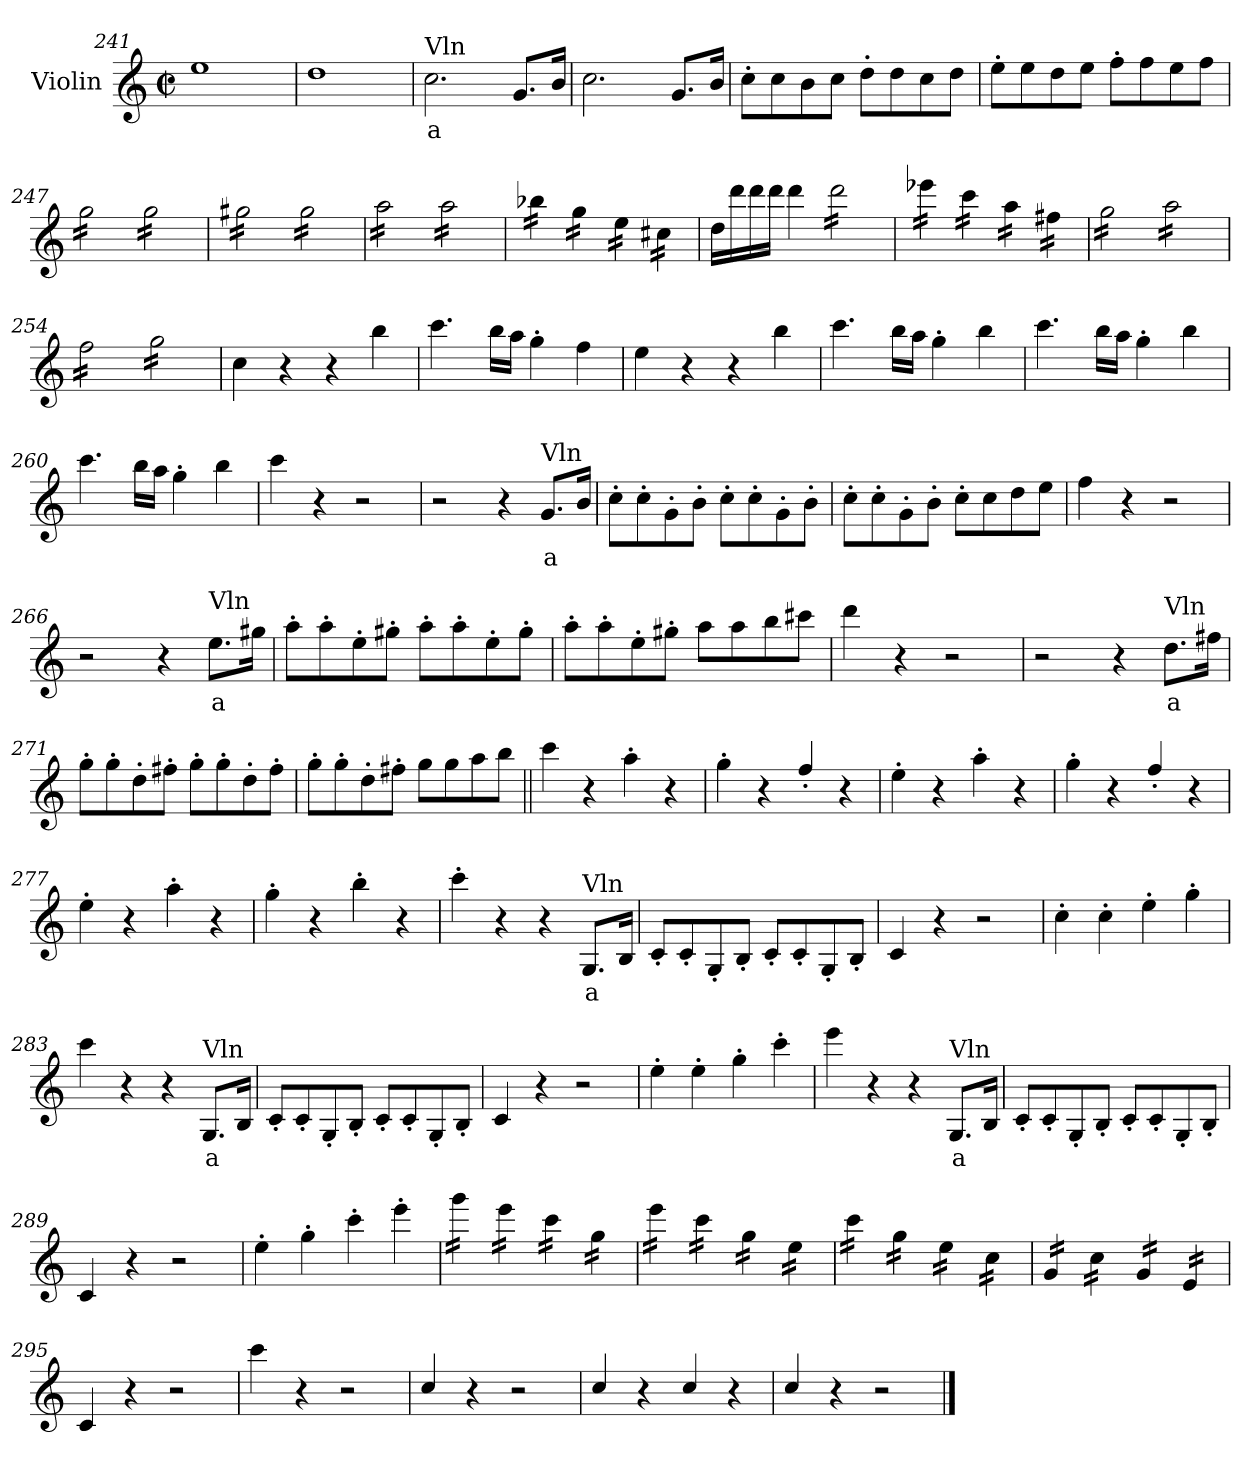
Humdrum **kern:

**kern	**text
*part1	*part1
*staff1	*staff1
*I"Violin	*
*I'Vln	*
*clefG2	*
*k[]	*
*M2/2	*
*met(c|)	*
=241	=241
1ee	.
=242	=242
1dd	.
=243	=243
!LO:TX:a:t=Vln	!
!	!LO:LY:b:color=#FF0000
2.cc	a
8.g/L	.
16b/Jk	.
=244	=244
2.cc	.
8.g/L	.
16b/Jk	.
!!LO:PB:g=z
=245	=245
8cc'\L	.
8cc\	.
8b\	.
8cc\J	.
8dd'\L	.
8dd\	.
8cc\	.
8dd\J	.
=246	=246
8ee'\L	.
8ee\	.
8dd\	.
8ee\J	.
8ff'\L	.
8ff\	.
8ee\	.
8ff\J	.
=247	=247
*tremolo	*
16ggLL	.
16gg	.
16gg	.
16gg	.
16gg	.
16gg	.
16gg	.
16ggJJ	.
16ggLL	.
16gg	.
16gg	.
16gg	.
16gg	.
16gg	.
16gg	.
16ggJJ	.
=248	=248
16gg#XLL	.
16gg#X	.
16gg#X	.
16gg#X	.
16gg#X	.
16gg#X	.
16gg#X	.
16gg#XJJ	.
16gg#LL	.
16gg#	.
16gg#	.
16gg#	.
16gg#	.
16gg#	.
16gg#	.
16gg#JJ	.
=249	=249
16aaLL	.
16aa	.
16aa	.
16aa	.
16aa	.
16aa	.
16aa	.
16aaJJ	.
16aaLL	.
16aa	.
16aa	.
16aa	.
16aa	.
16aa	.
16aa	.
16aaJJ	.
=250	=250
16bb-XLL	.
16bb-X	.
16bb-X	.
16bb-XJJ	.
16ggLL	.
16gg	.
16gg	.
16ggJJ	.
16eeLL	.
16ee	.
16ee	.
16eeJJ	.
16cc#XLL	.
16cc#X	.
16cc#X	.
16cc#XJJ	.
*Xtremolo	*
=251	=251
16dd\LL	.
16ddd\	.
16ddd\	.
16ddd\JJ	.
4ddd	.
*tremolo	*
16dddLL	.
16ddd	.
16ddd	.
16ddd	.
16ddd	.
16ddd	.
16ddd	.
16dddJJ	.
=252	=252
16eee-XLL	.
16eee-X	.
16eee-X	.
16eee-XJJ	.
16cccLL	.
16ccc	.
16ccc	.
16cccJJ	.
16aaLL	.
16aa	.
16aa	.
16aaJJ	.
16ff#XLL	.
16ff#X	.
16ff#X	.
16ff#XJJ	.
=253	=253
16ggLL	.
16gg	.
16gg	.
16gg	.
16gg	.
16gg	.
16gg	.
16ggJJ	.
16aaLL	.
16aa	.
16aa	.
16aa	.
16aa	.
16aa	.
16aa	.
16aaJJ	.
=254	=254
16ffLL	.
16ff	.
16ff	.
16ff	.
16ff	.
16ff	.
16ff	.
16ffJJ	.
16ggLL	.
16gg	.
16gg	.
16gg	.
16gg	.
16gg	.
16gg	.
16ggJJ	.
*Xtremolo	*
!!LO:PB:g=z
=255	=255
4cc	.
4r	.
4r	.
4bb	.
=256	=256
4.ccc	.
16bb\LL	.
16aa\JJ	.
4gg'	.
4ff	.
=257	=257
4ee	.
4r	.
4r	.
4bb	.
=258	=258
4.ccc	.
16bb\LL	.
16aa\JJ	.
4gg'	.
4bb	.
=259	=259
4.ccc	.
16bb\LL	.
16aa\JJ	.
4gg'	.
4bb	.
=260	=260
4.ccc	.
16bb\LL	.
16aa\JJ	.
4gg'	.
4bb\	.
=261	=261
4ccc\	.
4r	.
2r	.
=262	=262
2r	.
4r	.
!LO:TX:a:t=Vln	!
!	!LO:LY:b:color=#FF0000
8.g/L	a
16b/Jk	.
!!LO:PB:g=z
=263	=263
8cc'\L	.
8cc'\	.
8g'\	.
8b'\J	.
8cc'\L	.
8cc'\	.
8g'\	.
8b'\J	.
=264	=264
8cc'\L	.
8cc'\	.
8g'\	.
8b'\J	.
8cc'\L	.
8cc\	.
8dd\	.
8ee\J	.
=265	=265
4ff	.
4r	.
2r	.
=266	=266
2r	.
4r	.
!LO:TX:a:t=Vln	!
!	!LO:LY:b:color=#FF0000
8.ee\L	a
16gg#X\Jk	.
=267	=267
8aa'\L	.
8aa'\	.
8ee'\	.
8gg#X'\J	.
8aa'\L	.
8aa'\	.
8ee'\	.
8gg#'\J	.
=268	=268
8aa'\L	.
8aa'\	.
8ee'\	.
8gg#X'\J	.
8aa\L	.
8aa\	.
8bb\	.
8ccc#X\J	.
=269	=269
4ddd	.
4r	.
2r	.
=270	=270
2r	.
4r	.
!LO:TX:a:t=Vln	!
!	!LO:LY:b:color=#FF0000
8.dd\L	a
16ff#X\Jk	.
!!LO:PB:g=z
=271	=271
8gg'\L	.
8gg'\	.
8dd'\	.
8ff#X'\J	.
8gg'\L	.
8gg'\	.
8dd'\	.
8ff#'\J	.
=272	=272
8gg'\L	.
8gg'\	.
8dd'\	.
8ff#X'\J	.
8gg\L	.
8gg\	.
8aa\	.
8bb\J	.
=273||	=273||
4ccc	.
4r	.
4aa'\	.
4r	.
=274	=274
4gg'\	.
4r	.
4ff'/	.
4r	.
=275	=275
4ee'\	.
4r	.
4aa'\	.
4r	.
=276	=276
4gg'\	.
4r	.
4ff'/	.
4r	.
=277	=277
4ee'\	.
4r	.
4aa'\	.
4r	.
=278	=278
4gg'\	.
4r	.
4bb'\	.
4r	.
=279	=279
4ccc'\	.
4r	.
4r	.
!LO:TX:a:t=Vln	!
!	!LO:LY:b:color=#FF0000
8.G/L	a
16B/Jk	.
=280	=280
8c'/L	.
8c'/	.
8G'/	.
8B'/J	.
8c'/L	.
8c'/	.
8G'/	.
8B'/J	.
!!LO:PB:g=z
=281	=281
4c	.
4r	.
2r	.
=282	=282
4cc'	.
4cc'	.
4ee'	.
4gg'	.
=283	=283
4ccc	.
4r	.
4r	.
!LO:TX:a:t=Vln	!
!	!LO:LY:b:color=#FF0000
8.G/L	a
16B/Jk	.
=284	=284
8c'/L	.
8c'/	.
8G'/	.
8B'/J	.
8c'/L	.
8c'/	.
8G'/	.
8B'/J	.
=285	=285
4c	.
4r	.
2r	.
=286	=286
4ee'	.
4ee'	.
4gg'	.
4ccc'	.
=287	=287
4eee	.
4r	.
4r	.
!LO:TX:a:t=Vln	!
!	!LO:LY:b:color=#FF0000
8.G/L	a
16B/Jk	.
=288	=288
8c'/L	.
8c'/	.
8G'/	.
8B'/J	.
8c'/L	.
8c'/	.
8G'/	.
8B'/J	.
=289	=289
4c	.
4r	.
2r	.
=290	=290
4ee'	.
4gg'	.
4ccc'	.
4eee'	.
!!LO:PB:g=z
=291	=291
*tremolo	*
16gggLL	.
16ggg	.
16ggg	.
16gggJJ	.
16eeeLL	.
16eee	.
16eee	.
16eeeJJ	.
16cccLL	.
16ccc	.
16ccc	.
16cccJJ	.
16ggLL	.
16gg	.
16gg	.
16ggJJ	.
=292	=292
16eeeLL	.
16eee	.
16eee	.
16eeeJJ	.
16cccLL	.
16ccc	.
16ccc	.
16cccJJ	.
16ggLL	.
16gg	.
16gg	.
16ggJJ	.
16eeLL	.
16ee	.
16ee	.
16eeJJ	.
=293	=293
16cccLL	.
16ccc	.
16ccc	.
16cccJJ	.
16ggLL	.
16gg	.
16gg	.
16ggJJ	.
16eeLL	.
16ee	.
16ee	.
16eeJJ	.
16ccLL	.
16cc	.
16cc	.
16ccJJ	.
=294	=294
16gLL	.
16g	.
16g	.
16gJJ	.
16ccLL	.
16cc	.
16cc	.
16ccJJ	.
16gLL	.
16g	.
16g	.
16gJJ	.
16eLL	.
16e	.
16e	.
16eJJ	.
*Xtremolo	*
=295	=295
4c	.
4r	.
2r	.
=296	=296
4ccc\	.
4r	.
2r	.
=297	=297
4cc/	.
4r	.
2r	.
=298	=298
4cc/	.
4r	.
4cc/	.
4r	.
=299	=299
4cc/	.
4r	.
2r	.
==	==
*-	*-
